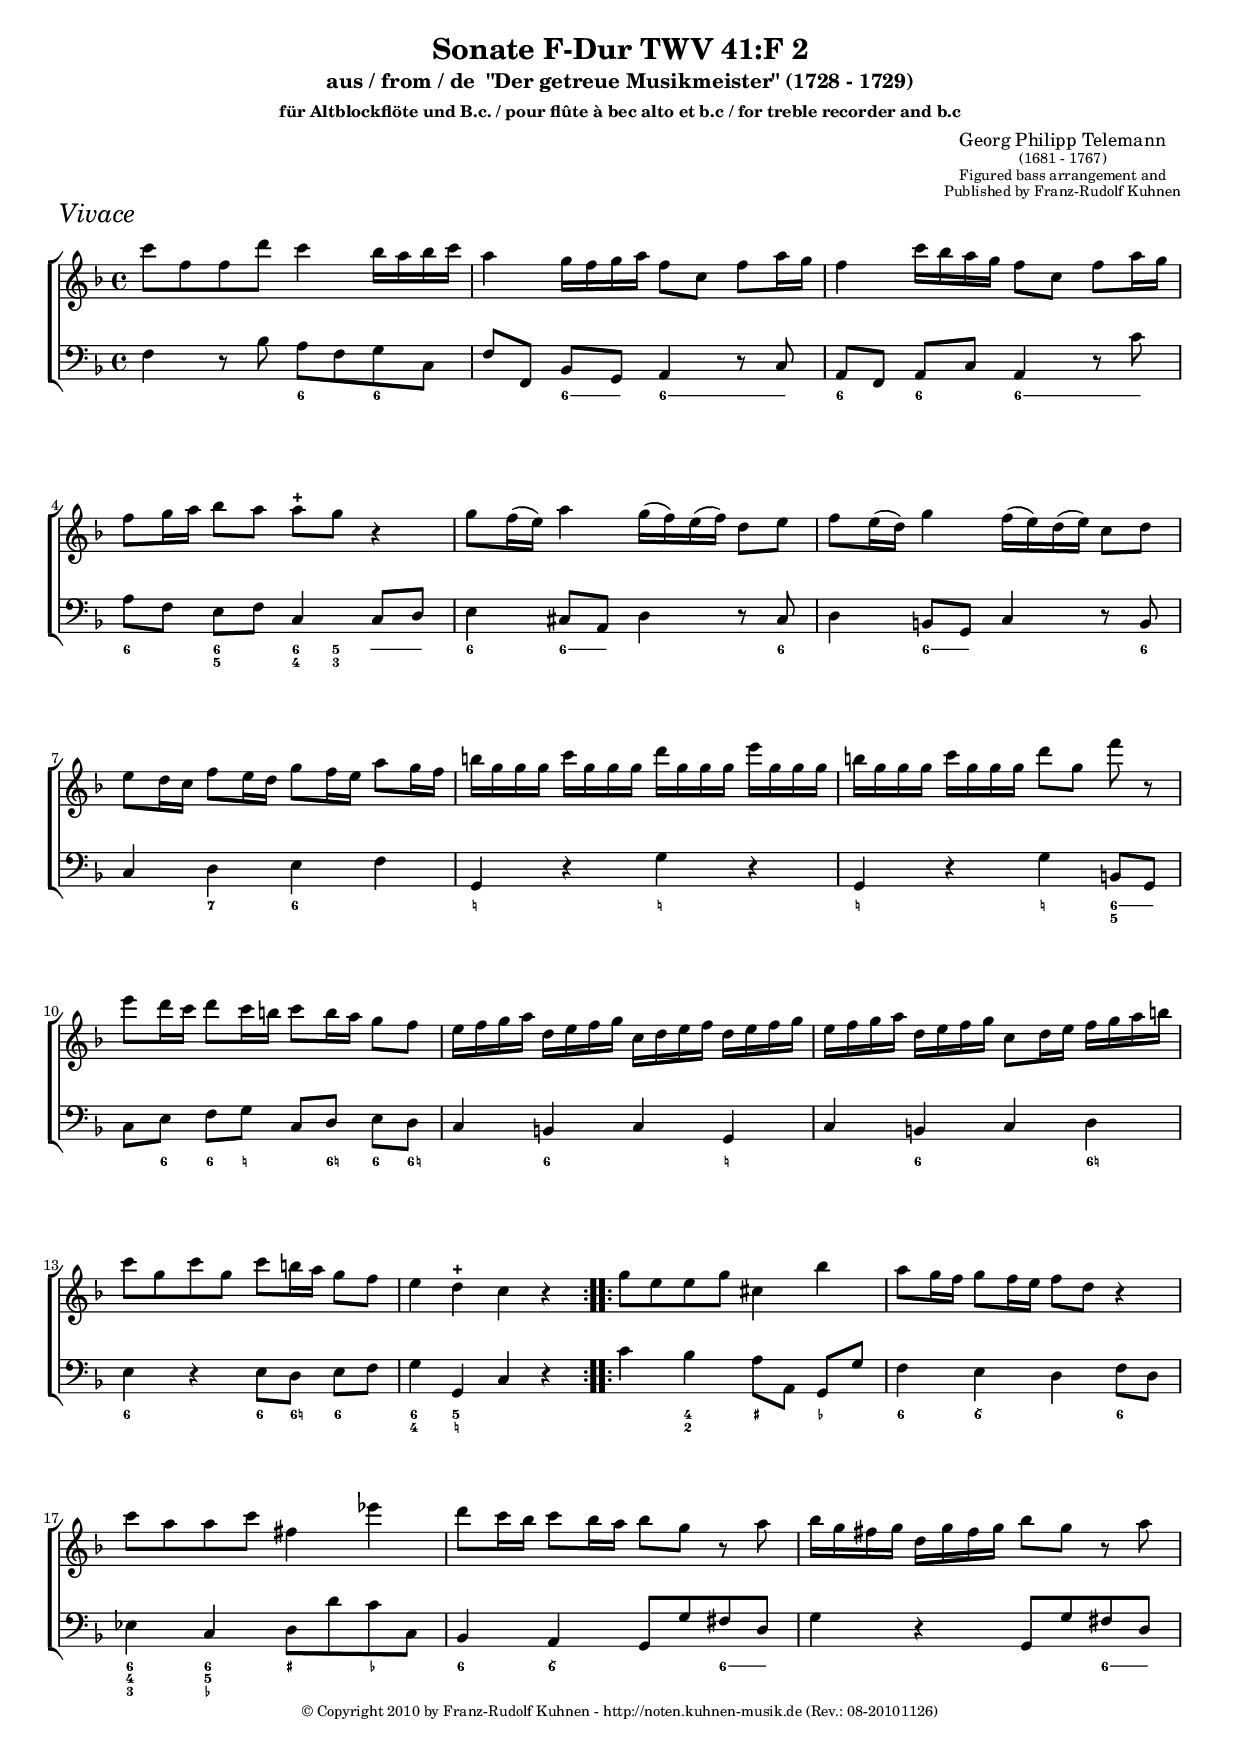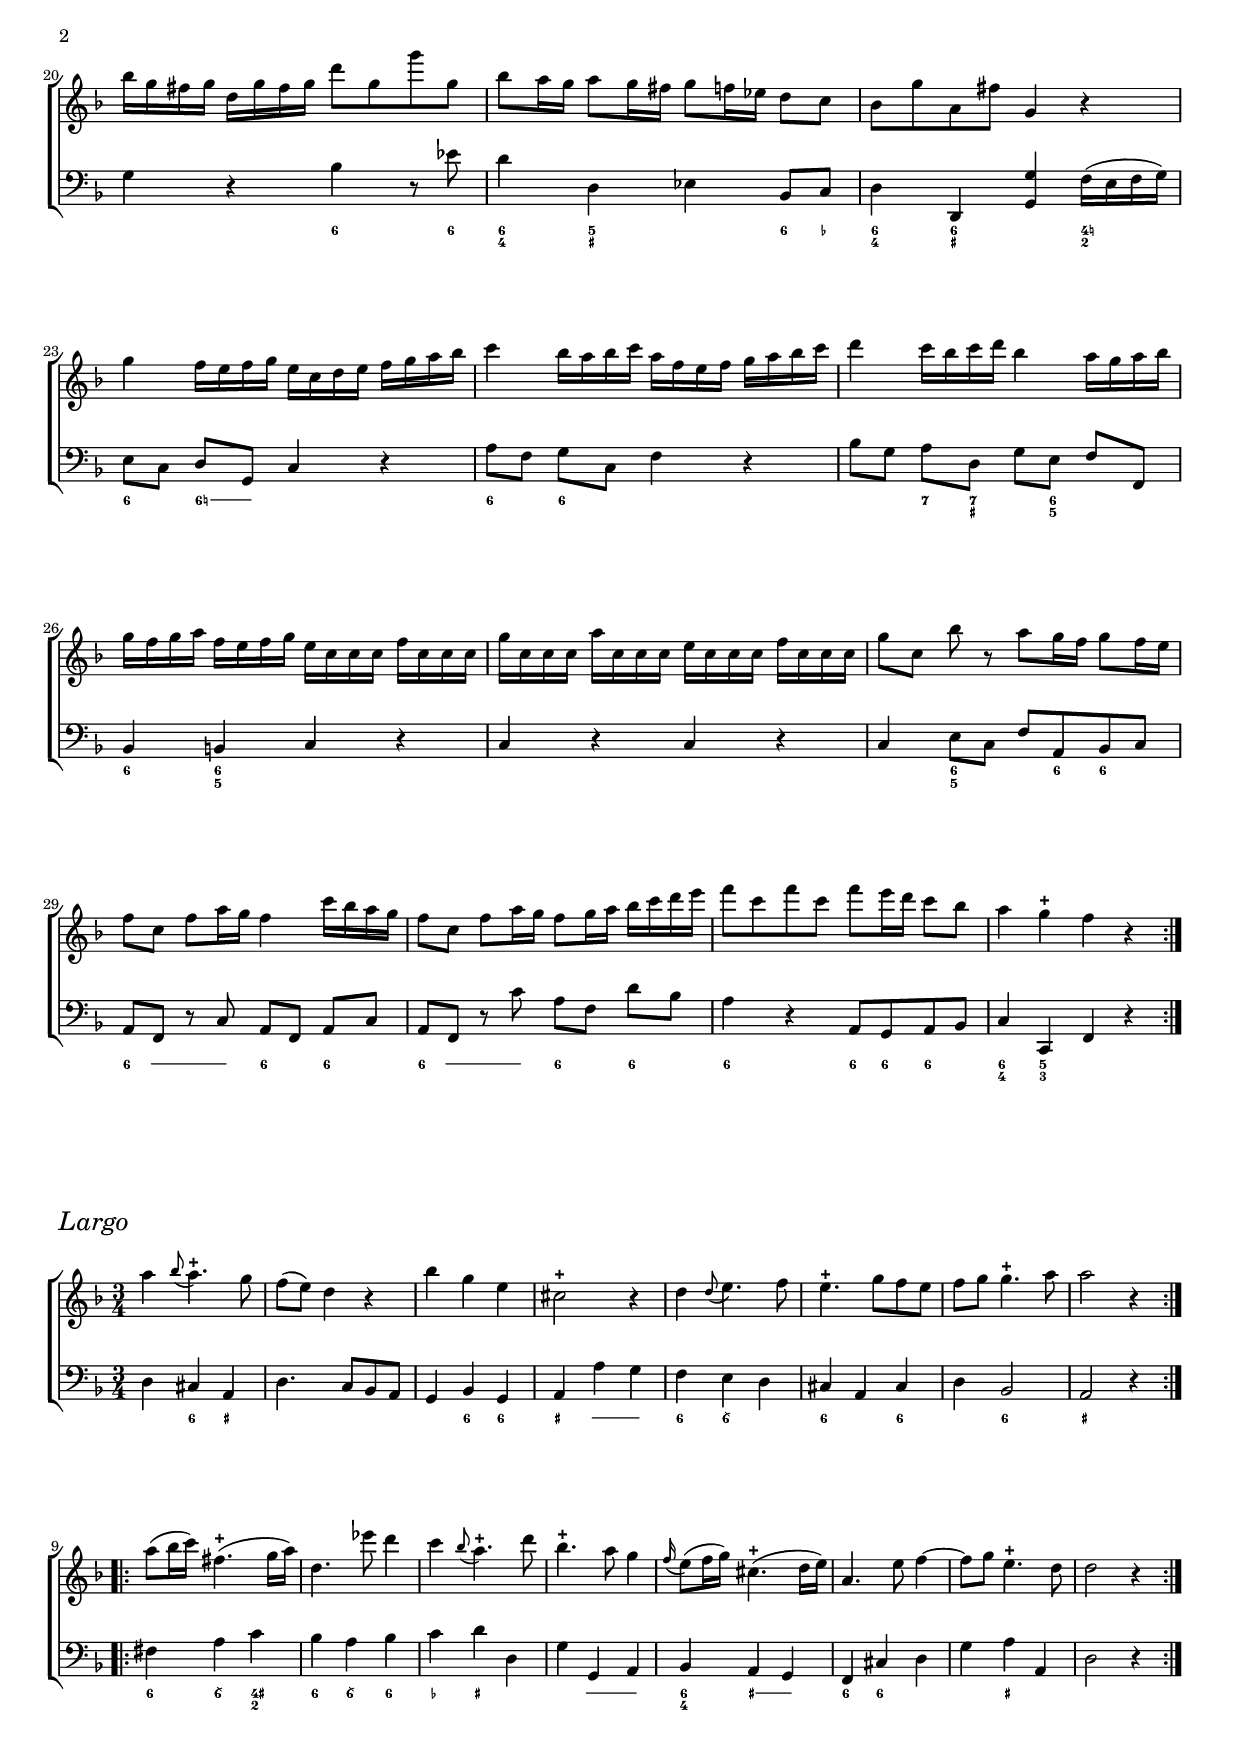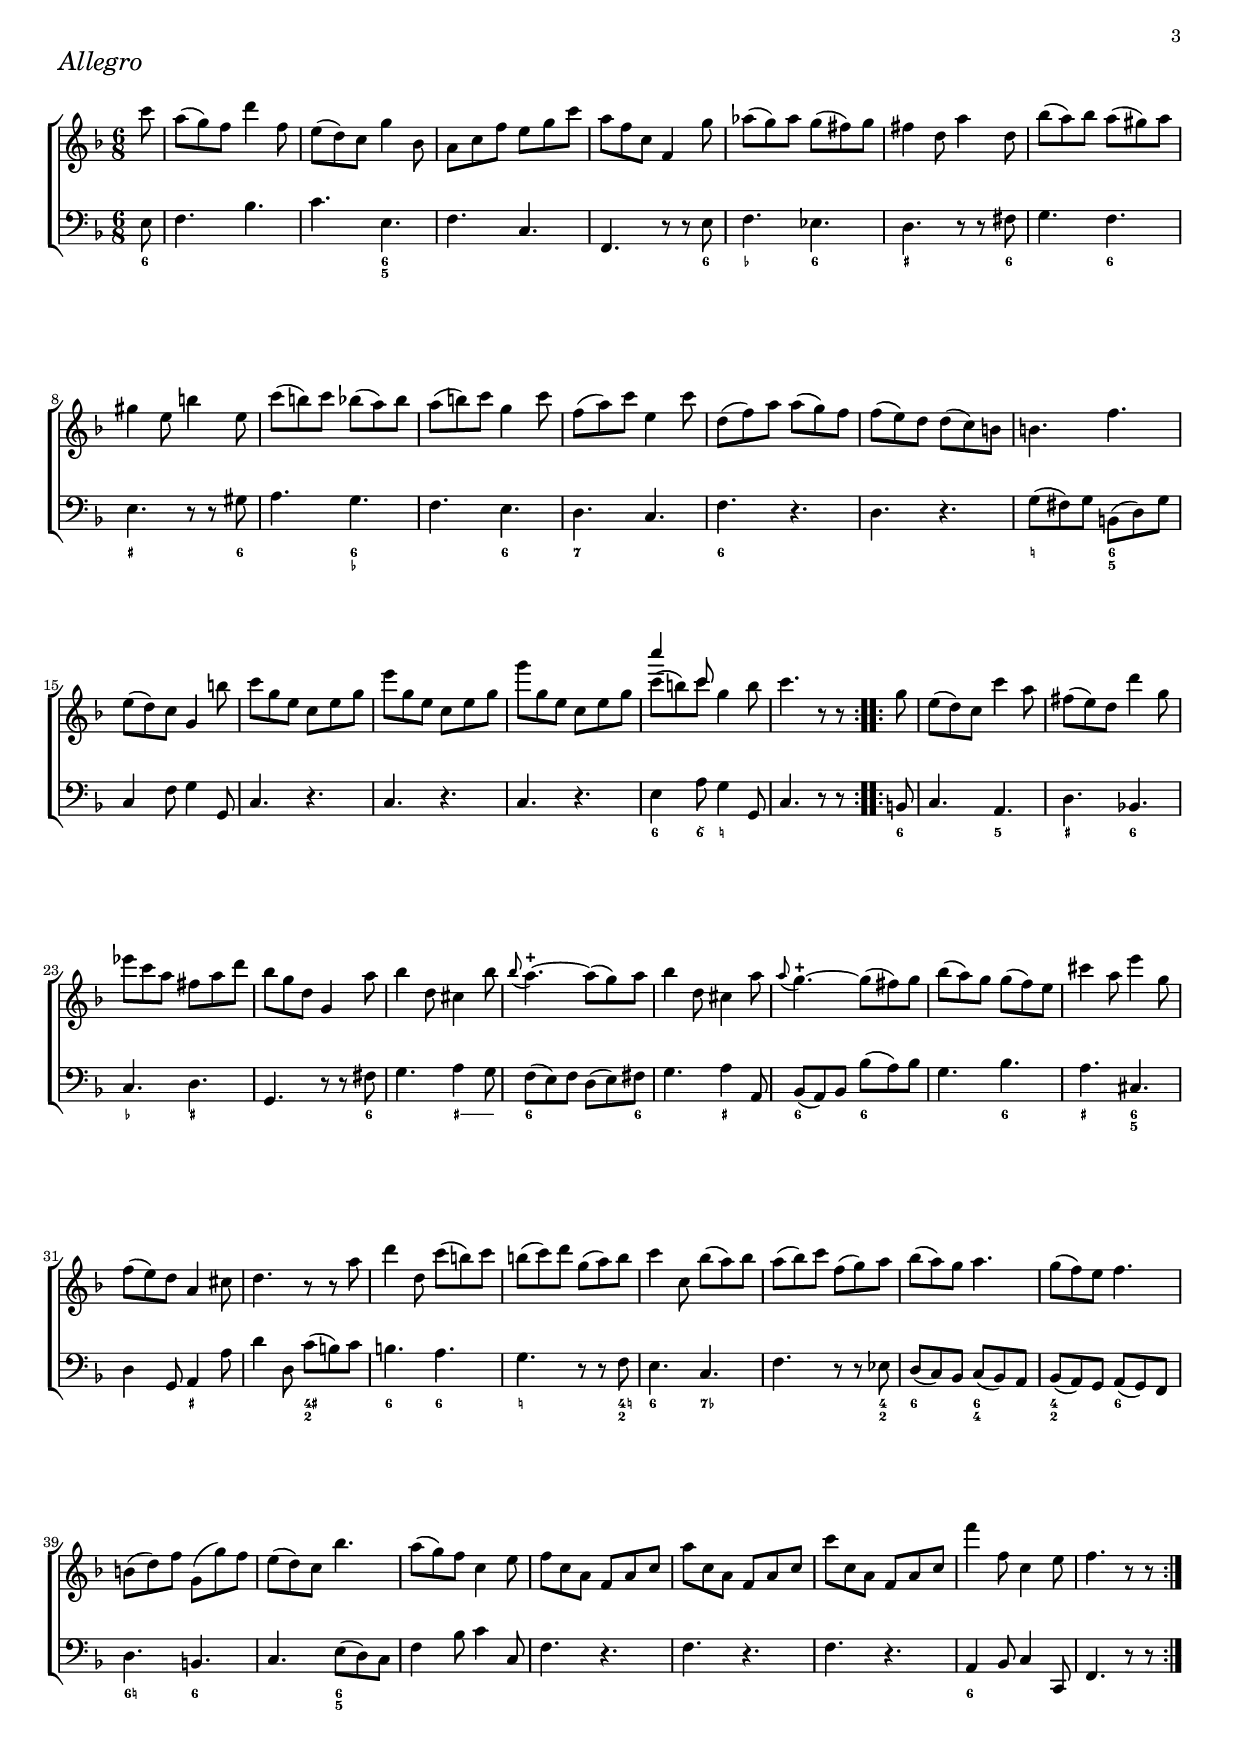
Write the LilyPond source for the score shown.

\version "2.13.40"
#(ly:set-option 'point-and-click #f)
\include "deutsch.ly"

%%%%%%%%%%%%%%       MAKROS        %%%%%%%%%%%%%%%%%%%%%%%%%%%%%
tr = ^\markup { \bold {+}}
st = ^\staccatissimo

%  Unterbalken geändert: statt 3 * 2 16-tel nun 2 * 3 16-tel
qbeam = {
  \set subdivideBeams = ##t
  \set Staff.beatLength = #(ly:make-moment 3 16)
  \set Staff.beatLength = #(ly:make-moment 3 8)
}
% Unterbalken gemäß Standard
nbeam = {
  \set Staff.beatLength = #(ly:make-moment 1 8)
  \set subdivideBeams = ##f
}
% Linien im Generalbass ein und ausschalten
lj = \set useBassFigureExtenders = ##t
ln = \set useBassFigureExtenders = ##f

%%%%%%%%%%%%%       ENDE MAKRO     %%%%%%%%%%%%%%%%%%%%%%%%%%%%%%



\header {
  title = \markup
    {"Sonate F-Dur TWV 41:F 2"}
  subtitle = \markup 
    { "aus / from / de  \"Der getreue Musikmeister\" (1728 - 1729)"}
  subsubtitle = \markup
    {"für Altblockflöte und B.c. / pour flûte à bec alto et b.c / for treble recorder and b.c"}
  composer = \markup  \override #'(baseline-skip . 2) 
    {\center-column     { "Georg Philipp Telemann" 
                        \tiny "(1681 - 1767)" 
                        \tiny "Figured bass arrangement and"
                        \tiny "Published by Franz-Rudolf Kuhnen" } 
		    }
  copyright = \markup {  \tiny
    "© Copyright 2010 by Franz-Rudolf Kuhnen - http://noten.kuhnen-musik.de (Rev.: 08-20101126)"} 
}


\paper {
  myStaffSize = #18
  #(define fonts
    (make-pango-font-tree "Times New Roman"
                          "Arial"
                          "Luxi Mono"
                           (/ myStaffSize 18)))
  line-width = 18\cm
  ragged-last-bottom = ##f
}

#(set-default-paper-size "a4")
#(set-global-staff-size 16)


%===================      1, Movement      ==============================
%========================================================================

\score {
 \new ChoirStaff
  \new Staff << 
    \relative c''{ 
      
    \time 4/4
    \key f \major
    \repeat volta 2 {
    c'8[ f, f d'] c4 b16 a b c |
    a4 g16 f g a f8 c f a16 g |
    f4 c'16 b a g f8 c f a16 g |
    f8 g16 a b8 a a\tr g r4 |
    %     5
    g8 f16( e) a4 g16( f) e( f) d8 e |
    f8 e16( d) g4 f16( e) d( e) c8 d |
    e8 d16 c f8 e16 d g8 f16 e a8 g16 f |
    h16 g g g c g g g d' g, g  g e' g, g g |
    h g g g c g g g d'8[ g,] f'8 r |
    %     10    
    e8 d16 c d8 c16 h c8 h16 a g8 f |
    e16 f g a d, e f g c, d e f d e f g |
    e f g a d, e f g c,8 d16 e f g a h |
    c8[ g c g] c h16 a g8 f |
    e4 d\tr c r |
    }
    
    \repeat volta 2 {
      %       15
    g'8[ e e g] cis,4 b' |
    a8 g16 f g8 f16 e f8 d r4 |
    c'8[ a a c] fis,4 es' |
    d8 c16 b c8 b16 a b8 g r a |
    b16 g fis g d g fis g b8 g r a |
    %     20
    b16 g fis g d g fis g d'8[ g, g' g,] |
    b8 a16 g a8 g16 fis g8 f16 es d8 c |
    b[ g' a, fis'] g,4 r |
    g'4 f16 e f g e c d e f g a b |
    c4 b16 a b c a f e f g a b c |
%     25
    d4 c16 b c d b4 a16 g a b |
    g f g a f e f g e c c c f c c c |
    g' c, c c a' c, c c e c c c f c c c |
    g'8[ c,] b' r a g16 f g8 f16 e |
    f8 c f a16 g f4 c'16 b a g |
    f8 c f a16 g f8 g16 a b c d e |
    f8[ c f c] f e16 d c8 b |
    a4 g\tr f r |
    }
  }


 
  
  \new Staff  \with { implicitBassFigures = #'(10) }\relative c  {         
  \override MultiMeasureRest #'expand-limit = 1
    \clef "bass"
    \time 4/4
    \key f \major
    
    \repeat volta 2 {
      f4 r8 b a[ f g c,] |
      f[ f,] b g a4 r8 c |
      a[ f] a c a4 r8 c' |
      a[ f] e f c4 c8 d  |
%       5
      e4 cis8 a d4 r8 cis |
      d4 h8 g c4 r8 h |
      c4 d e f |
      g, r g' r |
      g, r g' h,8 g |
%   10
      c[ e] f g c,[ d] e d |
      c4 h c g |
      c h c d |
      e r e8[ d] e f |
      g4 g, c r |
    }  
    
    \repeat volta 2 {
      %     15
      c'4 b a8[ a,] g g' |
      f4 e d f8 d |
      es4 c d8[ d' c c,] |
      b4 a g8[ g' fis d] |
      g4 r g,8[ g' fis d] |
      %   20
      g4 r b r8 es |
      d4 d, es b8 c |
      d4 d, <g g'>4 f'16( e f g) |
      e8[ c] d g, c4 r |
      a'8[ f] g c, f4 r |
      %   25
      b8[ g] a d, g[ e] f f, |
      b4 h c r |
      c r c r |
      c e8 c f[ a, b c] |
      a f r c' a[ f] a c |
      %   30
      a f r c'' a[ f] d' b |
      a4 r a,8[ g a b] |
      c4 c, f r |
    }
  }
  
  \new FiguredBass
  \with { implicitBassFigures = #'(10)}{
  \figuremode {
    \set figuredBassAlterationDirection = #RIGHT
    
    s2 <6>4 <6> |
    s \lj <6>8 <6>16 \ln s16 \lj <6>4. <6>8 \ln  |
    <6>4 <6>  <6>4.\lj <6>8 |\ln
    <6>4 <6 5> <6 4>8 <5 3> \lj <10>8 <10> \ln |
%     5 
    <6>4 <6>8 \lj <6> s4 s8 \ln <6> |
    s4 \lj <6>8 <6> s4 s8 <6>8 |
    s4 <7> <6> s |
    <_!>4 s <_!> s |
    <_!> s <_!> \lj <6 5>8 <6> |
%      10
    s8 \ln <6> <6> <_!> s <6!> <6> <6!> |
    s4 <6> s <_!>  |
    s4 <6> s <6!>  |
    <6> s <6>8 <6!> <6> s |
    <6 4>4 <5 _!> s s |
%      15
    s4 <4 2> <_+> <_-> |
    <6> <6\\> s <6> |
    <6 4 3> <6 5 _-> <_+> <_-> |
    <6> <6\\> s \lj <6>8 <6> \ln |
    s4 s s \lj <6>8 <6> \ln |
%      20
    s4 s <6> s8 <6> |
    <6 4>4 <5 _+> s <6>8 <_-> |
    <6 4>4 <6 _+> s <4! 2> |
    <6> \lj <6!>8 <6!> s4 s4 \ln |
    <6> <6> s s |
%      25
    s <7>8 <7 _+> s <6 5> s4 |
    <6> <6 5> s s |
    s1 |
    s4 <6 5> s8 <6> <6> s |
    <6> \lj <10> <10> <10> \ln <6>4 <6> |
%      30
    <6>8 \lj <10> <10> <10> \ln <6>4 <6> |
    <6>4 s <6>8 <6> <6> s |
    <6 4>4 <5 3> s s  |
   }
 }
 >> 
%  >>

 \layout { indent = 0 }

 \header { 
   piece=   \markup {  \override #'(font-size . 3) \italic "Vivace"}
 }
} 

%===================      2, Movement      ==============================
%========================================================================


\score {
  
 \new ChoirStaff
   \new Staff << 
    \relative c''{ 
      
    \time 3/4
    \key f \major 
    \repeat volta 2 {
     a'4 \grace b8( a4.)\tr g8 |
     f8( e) d4 r |
     b'4 g e |
     cis2\tr r4 |
     d4 \grace d8( e4.) f8 |
     e4.\tr g8[ f e] |
     f g g4.\tr a8 |
     a2 r4
    }
    
    \repeat volta 2 {
      a8( b16 c) fis,4.(\tr g16 a) |
      d,4. es'8 d4 |
      c \grace b8( a4.\tr)  d8 |
      b4.\tr a8 g4 |
      \grace f16( e8)( f16 g) cis,4.(\tr d16 e) |
      a,4. e'8 f4 ~ |
      f8 g8 e4.\tr d8 |
      d2 r4 |
    } 

  }




 
  \new Staff \relative c  {         
  \override MultiMeasureRest #'expand-limit = 1
    
    \clef "bass"
    \time 3/4
    \key f \major
    
    \repeat volta 2 {
      d4 cis a |
      d4. c8[ b a] |
      g4 b g |
      a a' g |
      f e d |
      cis a cis |
      d b2 |
      a r4 |
    } 
  
    \repeat volta 2 {
      fis'4 a c |
      b a b |
      c d d, |
      g g, a |
      b a g |
      f cis' d |
      g a a, |
      d2 r4 |
    }
  }
  
  \new FiguredBass
  \with { implicitBassFigures = #'(10)}{
  \figuremode {
    \set figuredBassAlterationDirection = #RIGHT
     s4 <6> <_+> |
     s2. |
     s4 <6> <6> |
     <_+> \lj <10> <10> \ln |
%      5
     <6> <6\\> s |
     <6> s <6>
     s <6>2 |
     <_+>2. |
     
     <6>4 <6\\> <4+ 2> |
%      10
     <6> <6\\> <6> |
     <_-> <_+> s |
     s \lj <10> <10> \ln |
     <6 4> \lj <_+> <_+> \ln |
     <6> <6> s |
     s <_+> s |
     s2. |
   }
 }
 >> 
 

 \layout { indent = 0 }

 \header { 
   piece=   \markup {  \override #'(font-size . 3) \italic "Largo"}
 }
} 

\pageTurn

%===================      3, Movement      ==============================
%========================================================================


\score {
  
 \new ChoirStaff 
  \new Staff << 
    \relative c''{ 
      
    \time 6/8
    \key f \major 
    \repeat volta 2 {
      \partial 8*1 c'8 |
      a( g) f d'4 f,8 |
      e8( d) c g'4 b,8 |
      a c f e g c |
      a f c f,4 g'8 |
%       5
      as8( g) as g( fis) g |
      fis4 d8 a'4 d,8 |
      b'8( a) b a( gis) a |
      gis4 e8 h'4 e,8  |
      c'8( h) c b( a) b |
%       10
      a( h) c g4 c8 |
      f,( a) c e,4 c'8 |
      d,( f) a a( g) f |
      f( e) d d( c) h |
      h4. f' |
%       15
      e8( d) c g4 h'8 |
      c g e c e g |
      e' g, e c e g |
      g' g, e c e g |
      << { \voiceOne  c'4  c,8  }
  \new Voice { \voiceTwo \stemNeutral c8[^( h) c]}
>> \oneVoice
         g4 h8 |
%       20
      c4. r8 r 
    }
    
    \repeat volta 2 {
      g8 |
      e( d) c c'4 a8 |
      fis( e) d d'4 g,8 |
      es' c a fis a d |
      b g d g,4 a'8 |
%       25
      b4 d,8 cis4 b'8 |
      \grace b8( a4.) \tr ~ a8( g8) a |
      b4 d,8 cis4 a'8 |
      \grace a8( g4.) \tr ~ g8( fis8) g|
      b8( a) g g( f) e |
%       30
      cis'4 a8 e'4 g,8 |
      f8( e) d a4 cis8 |
      d4. r8 r a' |
      d4 d,8 c'( h) c |
      h( c) d g,( a) h |
%       35
      c4 c,8 b'8( a) b |
      a( b) c f,( g) a |
      b( a) g a4. |
      g8( f) e f4. |
      h,8( d) f g,( g') f |
%       40
      e( d) c b'4. |
      a8( g) f c4 e8 |
      f c a f a c |
      a' c, a f a c |
      c' c, a f a c |
%       45
      f'4 f,8 c4 e8 |
      f4. r8 r
    }

  }


 
  \new Staff \relative c  {         
  \override MultiMeasureRest #'expand-limit = 1
    
    \clef "bass"
    \time 6/8
    \key f \major
  
  \repeat volta 2 {
    \partial 8*1 e8 |
    f4. b |
    c e, |
    f c |
    f, r8 r e' |
%     5
    f4. es |
    d r8 r fis |
    g4. f |
    e r8 r gis |
    a4. g |
%     10 
    f e |
    d c |
    f r |
    d4. r |
    g8( fis) g h,( d) g |
%     15
    c,4 f8 g4 g,8 |
    c4. r |
    c r |
    c r |
    e4 a8 g4 g,8 |
%     20
    c4. r8 r
  }  
  
  \repeat volta 2 {
    h8 |
    c4. a |
    d b! |
    c d |
    g, r8 r fis' |
%     25
    g4. a4 g8 |
    f8( e) f d( e) fis |
    g4. a4 a,8 |
    b( a) b b'( a) b |
    g4. b |
%     30
    a cis, |
    d4 g,8 a4 a'8 |
    d4 d,8 c'( h) c |
    h4. a |
    g r8 r f |
%     35
    e4. c |
    f r8 r es |
    d( c) b c( b) a |
    b( a) g a( g) f |
    d'4. h |
%     40
    c e8( d) c |
    f4 b8 c4 c,8 |
    f4. r |
    f r |
    f r |
%     45
    a,4 b8 c4 c,8 |
    f4. r8 r
  }
    
  }
  
  \new FiguredBass
  \with { implicitBassFigures = #'(10)}{
  \figuremode {
    \set figuredBassAlterationDirection = #RIGHT
     <6>8 |
     s4. s |
     s <6 5> |
     s s |
     s s4 <6>8 |
%      5
     <_->4. <6> |
     <_+> s4 <6>8 |
     s4. <6> |
     <_+> s8 s <6> |
     s4. <6 _-> |
%      10
     s <6> |
     <7> s |
     <6> s |
     s s |
     <_!> <6 5> |
%      15
     s s |
     s s |
     s s |
     s s |
     <6>4 <6\\>8 <_!>4. |
%      20
     s s4 
     
     <6>8 |
     s4. <5> |
     <_+> <6> |
     <_-> <_+> |
     s s4 <6>8 |
%      25
     s4. \lj <_+>4 <_+>8 \ln |
     <6>4. s4 <6>8 |
     s4. <_+> |
     <6> <6> |
     s <6> |
%      30
     <_+> <6 5> |
     s <_+> |
     s <4+ 2> |
     <6> <6> |
     <_!> s4 <4! 2>8 |
%      35
     <6>4. <7-> |
     s s4 <4 2>8 |
     <6>4. <6 4> |
     <4 2> <6> |
     <6!> <6> |
%      40
     s <6 5> |
     s s |
     s s |
     s s |
     s s |
%      45
     <6> s |
     s s4
   }
 }
 >> 
 

 \layout { indent = 0 }

 \header { 
   piece=   \markup {  \override #'(font-size . 3) \italic "Allegro"}
 }
} 

%%%%%%%%%%%%%%%%%%%%%%%%%%%%%%%%%%%%%%%%%
% Revision:
% 06-20100207 Blfl 3.Satz 2.Takt 4.Schlag: g' statt c'


%%%%%%%%%%%%%%%%%%%%%%%%%%%%%%%%%%%%%%%%%
% Revision - 07-20100223:
%  Generalbassaussetzung korrigiert in:
%       3. Satz,        T. 19, 1. Achtel: <d fis c'> statt <fis a c>
%                       T. 33, 2. punktiert Viertel:    fis statt f
%                               (Im Erstdruck steht eine einfache "6" als Ziffer, es muss aber doch eine erhöhte 6 sein!)
%                       T. 34, 2. punktierte Vierte.:   <c e b'> statt <es g b>
%                       T. 46, 1. statt 2. Umkehrung



%%%%%%%%%%%%%%%%%%%%%%%%%%%%%%%%%%%%%%%%%
% Revision - 08-20100226:
% 3. Satz, T. 24, 3. Achtel: d'' statt e''




%{
convert-ly (GNU LilyPond) 2.13.12
Processing `'... 
Applying conversion: 2.12.3, 2.13.0, 2.13.1, 2.13.4, 2.13.10


%}
